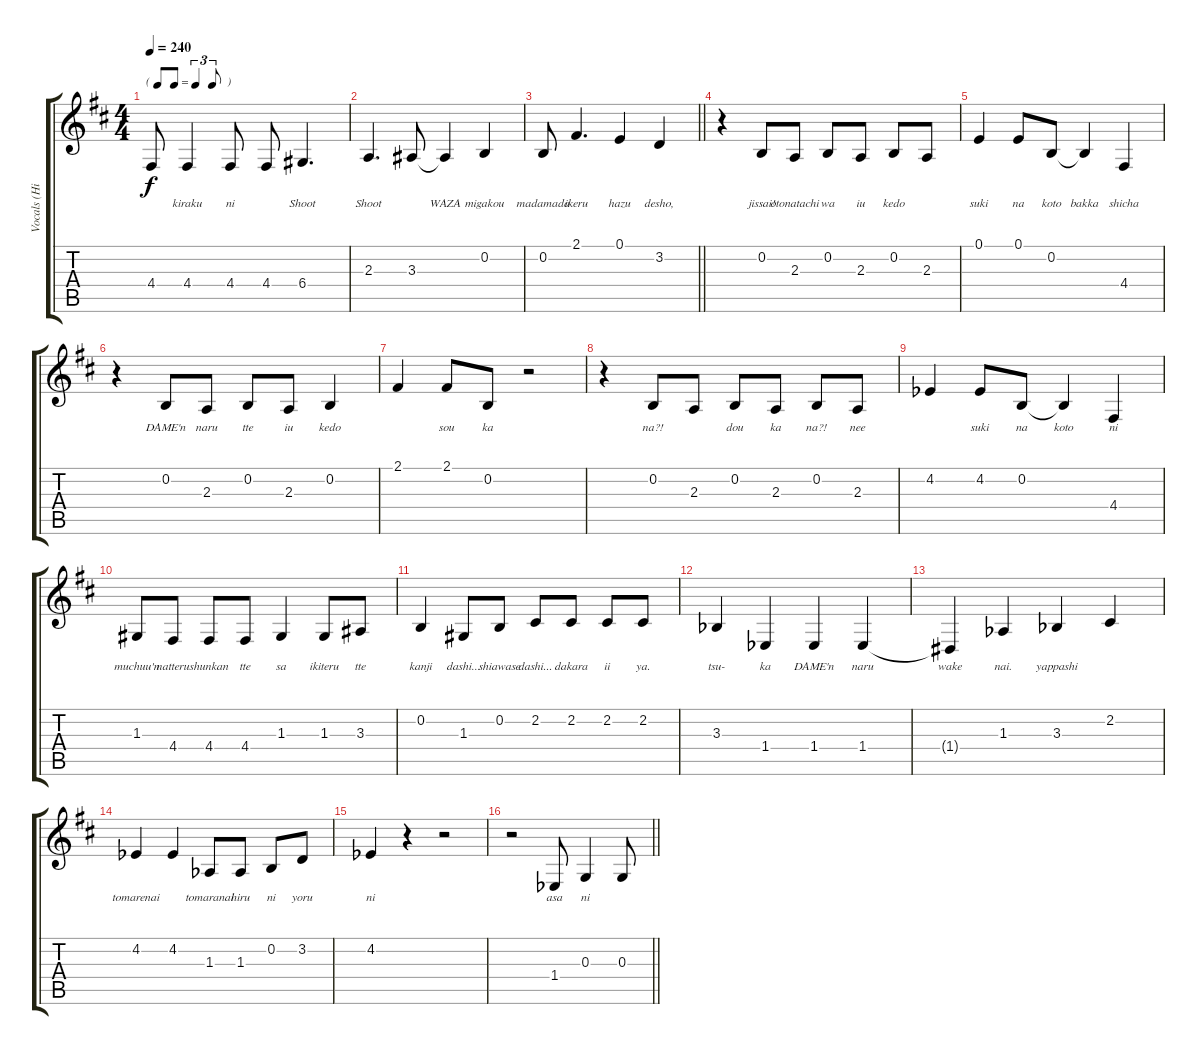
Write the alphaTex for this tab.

\track ("Vocals (Hirasawa Yui)" "Vocals (Hi") {instrument altosax}
\staff {score tabs}
\tuning (E4 B3 G3 D3 A2 E2) {hide}
\ts (4 4)
\tf triplet8th
\tempo 240
\clef g2
\ks d
4.4.8{lyrics (0 "") lyrics (1 "") lyrics (2 "") lyrics (3 "") lyrics (4 "") dy f} 4.4.4{lyrics (0 "kiraku") lyrics (1 "") lyrics (2 "") lyrics (3 "") lyrics (4 "")} 4.4.8{lyrics (0 "ni") lyrics (1 "") lyrics (2 "") lyrics (3 "") lyrics (4 "")} 4.4.8{lyrics (0 "") lyrics (1 "") lyrics (2 "") lyrics (3 "") lyrics (4 "")} 6.4.4{d lyrics (0 "Shoot") lyrics (1 "") lyrics (2 "") lyrics (3 "") lyrics (4 "")} |
2.3.4{d lyrics (0 "Shoot") lyrics (1 "") lyrics (2 "") lyrics (3 "") lyrics (4 "")} 3.3.8{lyrics (0 "") lyrics (1 "") lyrics (2 "") lyrics (3 "") lyrics (4 "")} 3.3{t}.4{lyrics (0 "WAZA") lyrics (1 "") lyrics (2 "") lyrics (3 "") lyrics (4 "")} 0.2.4{lyrics (0 "migakou") lyrics (1 "") lyrics (2 "") lyrics (3 "") lyrics (4 "")} |
\barLineRight lightlight
0.2.8{lyrics (0 "madamada") lyrics (1 "") lyrics (2 "") lyrics (3 "") lyrics (4 "")} 2.1.4{d lyrics (0 "ikeru") lyrics (1 "") lyrics (2 "") lyrics (3 "") lyrics (4 "")} 0.1.4{lyrics (0 "hazu") lyrics (1 "") lyrics (2 "") lyrics (3 "") lyrics (4 "")} 3.2.4{lyrics (0 "desho,") lyrics (1 "") lyrics (2 "") lyrics (3 "") lyrics (4 "")} |
r.4 0.2.8{lyrics (0 "jissai!") lyrics (1 "") lyrics (2 "") lyrics (3 "") lyrics (4 "")} 2.3.8{lyrics (0 "otonatachi") lyrics (1 "") lyrics (2 "") lyrics (3 "") lyrics (4 "")} 0.2.8{lyrics (0 "wa") lyrics (1 "") lyrics (2 "") lyrics (3 "") lyrics (4 "")} 2.3.8{lyrics (0 "iu") lyrics (1 "") lyrics (2 "") lyrics (3 "") lyrics (4 "")} 0.2.8{lyrics (0 "kedo") lyrics (1 "") lyrics (2 "") lyrics (3 "") lyrics (4 "")} 2.3.8{lyrics (0 "") lyrics (1 "") lyrics (2 "") lyrics (3 "") lyrics (4 "")} |
0.1.4{lyrics (0 "suki") lyrics (1 "") lyrics (2 "") lyrics (3 "") lyrics (4 "")} 0.1.8{lyrics (0 "na") lyrics (1 "") lyrics (2 "") lyrics (3 "") lyrics (4 "")} 0.2.8{lyrics (0 "koto") lyrics (1 "") lyrics (2 "") lyrics (3 "") lyrics (4 "")} 0.2{t}.4{lyrics (0 "bakka") lyrics (1 "") lyrics (2 "") lyrics (3 "") lyrics (4 "")} 4.4.4{lyrics (0 "shicha") lyrics (1 "") lyrics (2 "") lyrics (3 "") lyrics (4 "")} |
r.4 0.2.8{lyrics (0 "DAME'n") lyrics (1 "") lyrics (2 "") lyrics (3 "") lyrics (4 "")} 2.3.8{lyrics (0 "naru") lyrics (1 "") lyrics (2 "") lyrics (3 "") lyrics (4 "")} 0.2.8{lyrics (0 "tte") lyrics (1 "") lyrics (2 "") lyrics (3 "") lyrics (4 "")} 2.3.8{lyrics (0 "iu") lyrics (1 "") lyrics (2 "") lyrics (3 "") lyrics (4 "")} 0.2.4{lyrics (0 "kedo") lyrics (1 "") lyrics (2 "") lyrics (3 "") lyrics (4 "")} |
2.1.4{lyrics (0 "") lyrics (1 "") lyrics (2 "") lyrics (3 "") lyrics (4 "")} 2.1.8{lyrics (0 "sou") lyrics (1 "") lyrics (2 "") lyrics (3 "") lyrics (4 "")} 0.2.8{lyrics (0 "ka") lyrics (1 "") lyrics (2 "") lyrics (3 "") lyrics (4 "")} r.2 |
r.4 0.2.8{lyrics (0 "na?!") lyrics (1 "") lyrics (2 "") lyrics (3 "") lyrics (4 "")} 2.3.8{lyrics (0 "") lyrics (1 "") lyrics (2 "") lyrics (3 "") lyrics (4 "")} 0.2.8{lyrics (0 "dou") lyrics (1 "") lyrics (2 "") lyrics (3 "") lyrics (4 "")} 2.3.8{lyrics (0 "ka") lyrics (1 "") lyrics (2 "") lyrics (3 "") lyrics (4 "")} 0.2.8{lyrics (0 "na?!") lyrics (1 "") lyrics (2 "") lyrics (3 "") lyrics (4 "")} 2.3.8{lyrics (0 "nee") lyrics (1 "") lyrics (2 "") lyrics (3 "") lyrics (4 "")} |
4.2{acc b}.4{lyrics (0 "") lyrics (1 "") lyrics (2 "") lyrics (3 "") lyrics (4 "")} 4.2{acc b}.8{lyrics (0 "suki") lyrics (1 "") lyrics (2 "") lyrics (3 "") lyrics (4 "")} 0.2.8{lyrics (0 "na") lyrics (1 "") lyrics (2 "") lyrics (3 "") lyrics (4 "")} 0.2{t}.4{lyrics (0 "koto") lyrics (1 "") lyrics (2 "") lyrics (3 "") lyrics (4 "")} 4.4.4{lyrics (0 "ni") lyrics (1 "") lyrics (2 "") lyrics (3 "") lyrics (4 "")} |
1.3.8{lyrics (0 "muchuu'n") lyrics (1 "") lyrics (2 "") lyrics (3 "") lyrics (4 "")} 4.4.8{lyrics (0 "natteru") lyrics (1 "") lyrics (2 "") lyrics (3 "") lyrics (4 "")} 4.4.8{lyrics (0 "shunkan") lyrics (1 "") lyrics (2 "") lyrics (3 "") lyrics (4 "")} 4.4.8{lyrics (0 "tte") lyrics (1 "") lyrics (2 "") lyrics (3 "") lyrics (4 "")} 1.3.4{lyrics (0 "sa") lyrics (1 "") lyrics (2 "") lyrics (3 "") lyrics (4 "")} 1.3.8{lyrics (0 "ikiteru") lyrics (1 "") lyrics (2 "") lyrics (3 "") lyrics (4 "")} 3.3.8{lyrics (0 "tte") lyrics (1 "") lyrics (2 "") lyrics (3 "") lyrics (4 "")} |
0.2.4{lyrics (0 "kanji") lyrics (1 "") lyrics (2 "") lyrics (3 "") lyrics (4 "")} 1.3.8{lyrics (0 "dashi...") lyrics (1 "") lyrics (2 "") lyrics (3 "") lyrics (4 "")} 0.2.8{lyrics (0 "shiawase") lyrics (1 "") lyrics (2 "") lyrics (3 "") lyrics (4 "")} 2.2.8{lyrics (0 "dashi...") lyrics (1 "") lyrics (2 "") lyrics (3 "") lyrics (4 "")} 2.2.8{lyrics (0 "dakara") lyrics (1 "") lyrics (2 "") lyrics (3 "") lyrics (4 "")} 2.2.8{lyrics (0 "ii") lyrics (1 "") lyrics (2 "") lyrics (3 "") lyrics (4 "")} 2.2.8{lyrics (0 "ya.") lyrics (1 "") lyrics (2 "") lyrics (3 "") lyrics (4 "")} |
3.3{acc b}.4{lyrics (0 "tsu-") lyrics (1 "") lyrics (2 "") lyrics (3 "") lyrics (4 "")} 1.4{acc b}.4{lyrics (0 "ka") lyrics (1 "") lyrics (2 "") lyrics (3 "") lyrics (4 "")} 1.4{acc b}.4{lyrics (0 "DAME'n") lyrics (1 "") lyrics (2 "") lyrics (3 "") lyrics (4 "")} 1.4{acc b}.4{lyrics (0 "naru") lyrics (1 "") lyrics (2 "") lyrics (3 "") lyrics (4 "")} |
1.4{t}.4{lyrics (0 "wake") lyrics (1 "") lyrics (2 "") lyrics (3 "") lyrics (4 "")} 1.3{acc b}.4{lyrics (0 "nai.") lyrics (1 "") lyrics (2 "") lyrics (3 "") lyrics (4 "")} 3.3{acc b}.4{lyrics (0 "yappashi") lyrics (1 "") lyrics (2 "") lyrics (3 "") lyrics (4 "")} 2.2.4{lyrics (0 "") lyrics (1 "") lyrics (2 "") lyrics (3 "") lyrics (4 "")} |
4.2{acc b}.4{lyrics (0 "tomarenai") lyrics (1 "") lyrics (2 "") lyrics (3 "") lyrics (4 "")} 4.2{acc b}.4{lyrics (0 "") lyrics (1 "") lyrics (2 "") lyrics (3 "") lyrics (4 "")} 1.3{acc b}.8{lyrics (0 "tomaranai") lyrics (1 "") lyrics (2 "") lyrics (3 "") lyrics (4 "")} 1.3{acc b}.8{lyrics (0 "hiru") lyrics (1 "") lyrics (2 "") lyrics (3 "") lyrics (4 "")} 0.2.8{lyrics (0 "ni") lyrics (1 "") lyrics (2 "") lyrics (3 "") lyrics (4 "")} 3.2.8{lyrics (0 "yoru") lyrics (1 "") lyrics (2 "") lyrics (3 "") lyrics (4 "")} |
4.2{acc b}.4{lyrics (0 "ni") lyrics (1 "") lyrics (2 "") lyrics (3 "") lyrics (4 "")} r.4 r.2 |
\barLineRight lightlight
r.2 1.4{acc b}.8{lyrics (0 "asa") lyrics (1 "") lyrics (2 "") lyrics (3 "") lyrics (4 "")} 0.3.4{lyrics (0 "ni") lyrics (1 "") lyrics (2 "") lyrics (3 "") lyrics (4 "")} 0.3.8{lyrics (0 "") lyrics (1 "") lyrics (2 "") lyrics (3 "") lyrics (4 "")}
